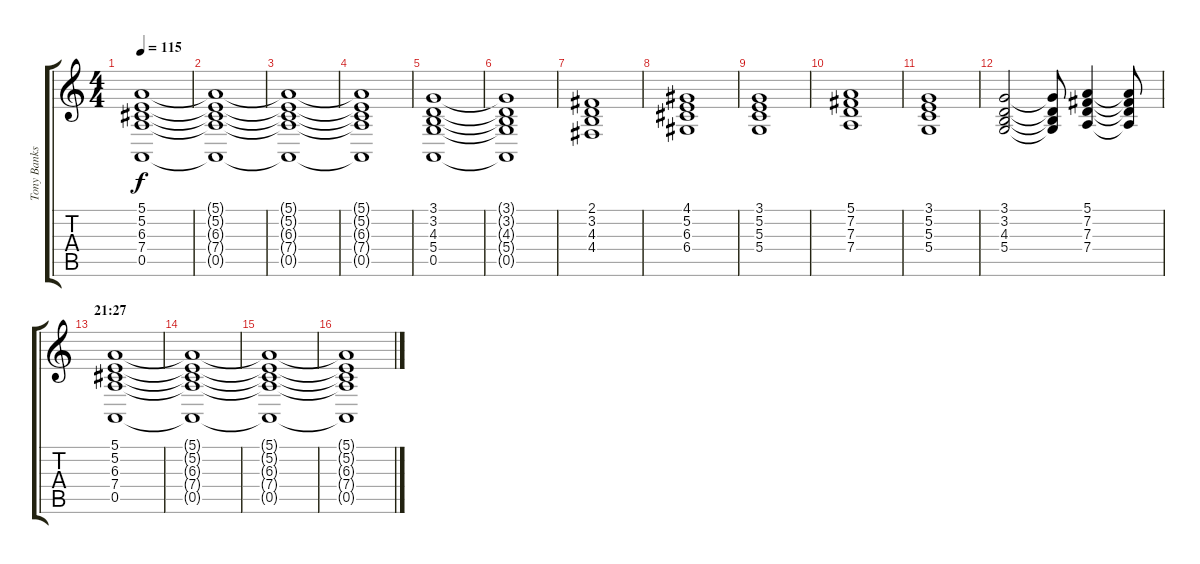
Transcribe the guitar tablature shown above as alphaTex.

\track ("Tony Banks (mellotron)" "Tony Banks") {instrument rockorgan}
\staff {score tabs}
\tuning (E4 B3 G3 D3 A2 E2) {hide}
\ts (4 4)
\tempo 115
\clef g2
\ks c
(5.1 5.2 6.3 7.4 0.5).1{dy f} |
(5.1{t} 5.2{t} 6.3{t} 7.4{t} 0.5{t}).1 |
(5.1{t} 5.2{t} 6.3{t} 7.4{t} 0.5{t}).1 |
(5.1{t} 5.2{t} 6.3{t} 7.4{t} 0.5{t}).1 |
(3.1 3.2 4.3 5.4 0.5).1 |
(3.1{t} 3.2{t} 4.3{t} 5.4{t} 0.5{t}).1 |
(2.1 3.2 4.3 4.4).1 |
(4.1 5.2 6.3 6.4).1 |
(3.1 5.2 5.3 5.4).1 |
(5.1 7.2 7.3 7.4).1 |
(3.1 5.2 5.3 5.4).1 |
(3.1 3.2 4.3 5.4).2 (3.1{t} 3.2{t} 4.3{t} 5.4{t}).8 (5.1 7.2 7.3 7.4).4 (5.1{t} 7.2{t} 7.3{t} 7.4{t}).8 |
\section ("" "21:27")
(5.1 5.2 6.3 7.4 0.5).1 |
(5.1{t} 5.2{t} 6.3{t} 7.4{t} 0.5{t}).1 |
(5.1{t} 5.2{t} 6.3{t} 7.4{t} 0.5{t}).1 |
(5.1{t} 5.2{t} 6.3{t} 7.4{t} 0.5{t}).1
